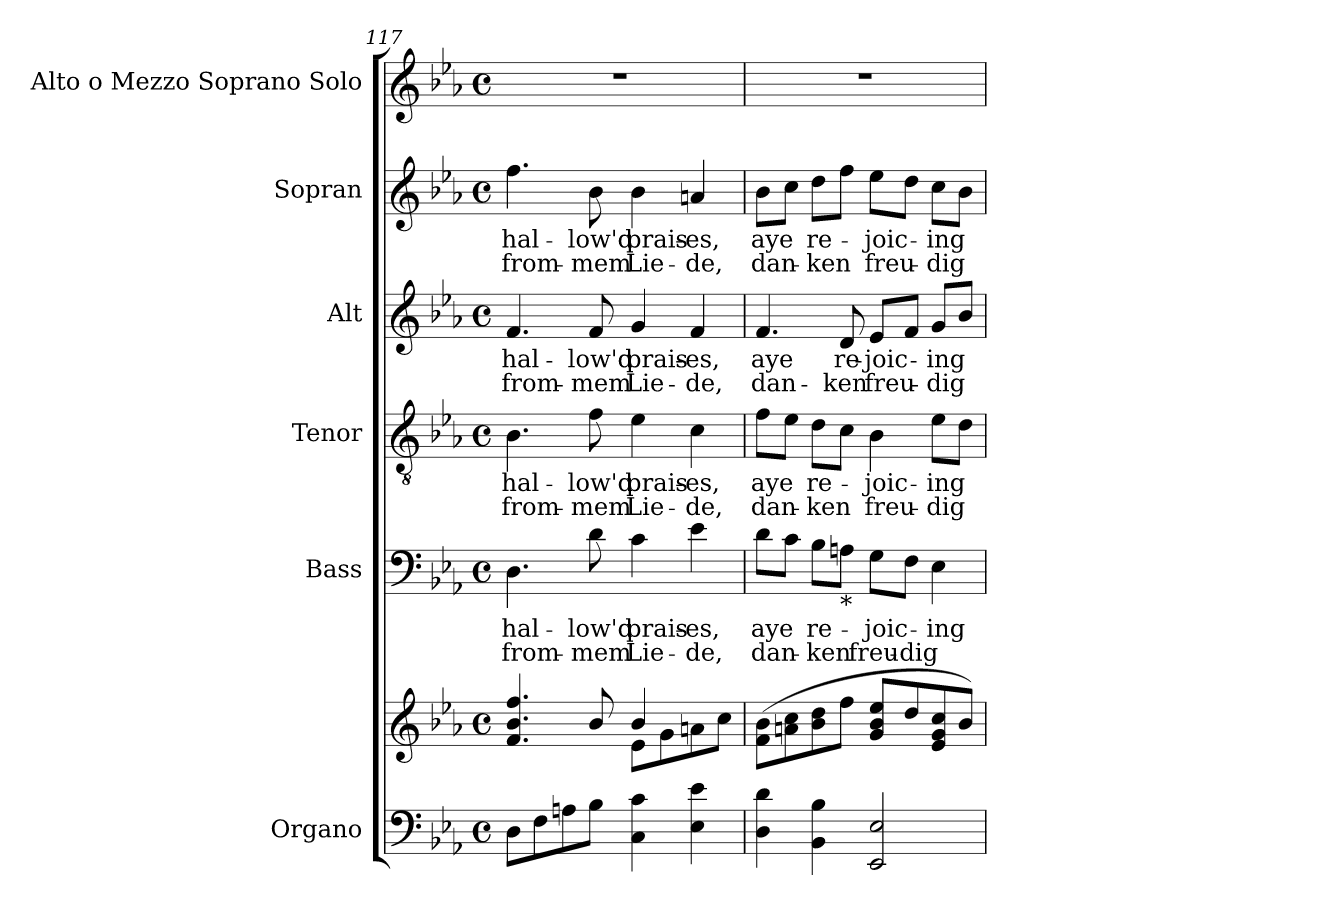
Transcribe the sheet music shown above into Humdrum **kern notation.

**kern	**kern	**kern	**text	**text	**kern	**text	**text	**kern	**text	**text	**kern	**text	**text	**kern
*part6	*part6	*part5	*part5	*part5	*part4	*part4	*part4	*part3	*part3	*part3	*part2	*part2	*part2	*part1
*staff7	*staff6	*staff5	*staff5	*staff5	*staff4	*staff4	*staff4	*staff3	*staff3	*staff3	*staff2	*staff2	*staff2	*staff1
*I"Organo	*	*I"Bass	*	*	*I"Tenor	*	*	*I"Alt	*	*	*I"Sopran	*	*	*I"Alto o Mezzo Soprano Solo
*	*	*I'B	*	*	*I'T	*	*	*I'A	*	*	*I'S	*	*	*I'S o l o
*clefF4	*clefG2	*clefF4	*	*	*clefGv2	*	*	*clefG2	*	*	*clefG2	*	*	*clefG2
*k[b-e-a-]	*k[b-e-a-]	*k[b-e-a-]	*	*	*k[b-e-a-]	*	*	*k[b-e-a-]	*	*	*k[b-e-a-]	*	*	*k[b-e-a-]
*M4/4	*M4/4	*M4/4	*	*	*M4/4	*	*	*M4/4	*	*	*M4/4	*	*	*M4/4
*met(c)	*met(c)	*met(c)	*	*	*met(c)	*	*	*met(c)	*	*	*met(c)	*	*	*met(c)
=117	=117	=117	=117	=117	=117	=117	=117	=117	=117	=117	=117	=117	=117	=117
*	*^	*	*	*	*	*	*	*	*	*	*	*	*	*
8D\L	4.f/ 4.b-/ 4.ff/	2ryy	4.D\	hal-	from-	4.B-\	hal-	from-	4.f/	hal-	from-	4.ff\	hal-	from-	1r
8F\	.	.	.	.	.	.	.	.	.	.	.	.	.	.	.
8An\	.	.	.	.	.	.	.	.	.	.	.	.	.	.	.
8B-\J	8b-/	.	8d\	-low'd	-mem	8f\	-low'd	-mem	8f/	-low'd	-mem	8b-\	-low'd	-mem	.
4C\ 4c\	4b-/	8e-\L	4c\	prais-	Lie-	4e-\	prais-	Lie-	4g/	prais-	Lie-	4b-\	prais-	Lie-	.
.	.	8g\	.	.	.	.	.	.	.	.	.	.	.	.	.
4E-\ 4e-\	4ryy	8an\	4e-\	-es,	-de,	4c\	-es,	-de,	4f/	-es,	-de,	4an/	-es,	-de,	.
.	.	8cc\J	.	.	.	.	.	.	.	.	.	.	.	.	.
*	*v	*v	*	*	*	*	*	*	*	*	*	*	*	*	*
=118	=118	=118	=118	=118	=118	=118	=118	=118	=118	=118	=118	=118	=118	=118
4D\ 4d\	(8f\ 8b-\L	8d\L	aye	dan-	8f\L	aye	dan-	4.f/	aye	dan-	8b-\L	aye	dan-	1r
.	8an\ 8cc\	8c\J	.	.	8e-\J	.	.	.	.	.	8cc\J	.	.	.
4BB-\ 4B-\	8b-\ 8dd\	8B-\L	re-	-ken	8d\L	re-	-ken	.	.	.	8dd\L	re-	-ken	.
!	!	!LO:TX:b:t=*	!	!	!	!	!	!	!	!	!	!	!	!
.	8ff\J	8An\J	.	.	8c\J	.	.	8d/	re-	-ken	8ff\J	.	.	.
2EE-/ 2E-/	8g/ 8b-/ 8ee-/L	8G\L	-joic-	freu-	4B-\	-joic-	freu-	8e-/L	-joic-	freu-	8ee-\L	-joic-	freu-	.
.	8dd/	8F\J	.	-dig	.	.	.	8f/J	.	.	8dd\J	.	.	.
.	8e-/ 8g/ 8cc/	4E-\	-ing	.	8e-\L	-ing	-dig	8g/L	-ing	-dig	8cc\L	-ing	-dig	.
.	8b-/J)	.	.	.	8d\J	.	.	8b-/J	.	.	8b-\J	.	.	.
=	=	=	=	=	=	=	=	=	=	=	=	=	=	=
*-	*-	*-	*-	*-	*-	*-	*-	*-	*-	*-	*-	*-	*-	*-
